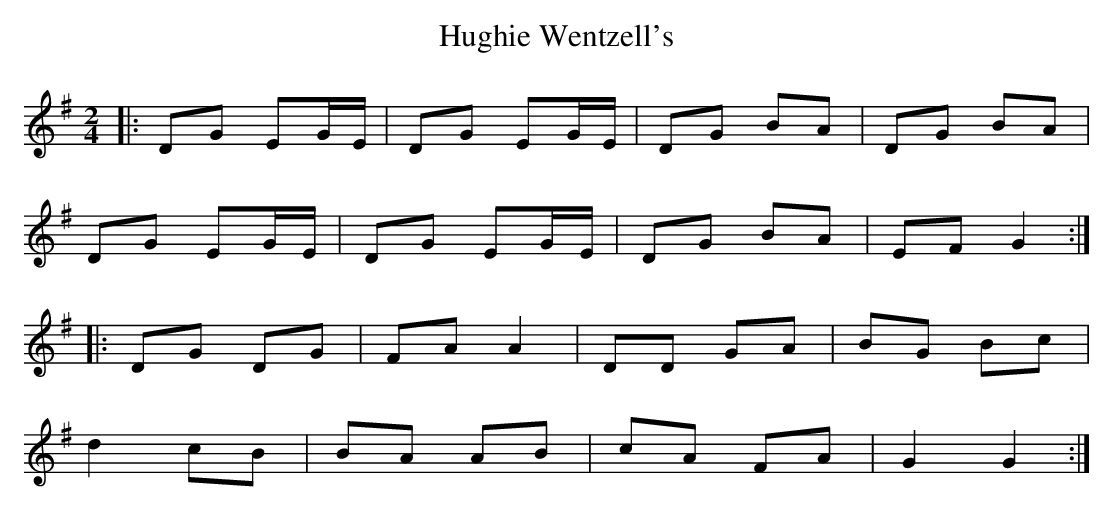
X:1
T: Hughie Wentzell's
M: 2/4
L: 1/8
K: Gmaj
|:DG EG/E/|DG EG/E/|DG BA|DG BA|
DG EG/E/|DG EG/E/|DG BA|EF G2:|
|:DG DG|FA A2|DD GA|BG Bc|
d2 cB|BA AB|cA FA|G2 G2:|
